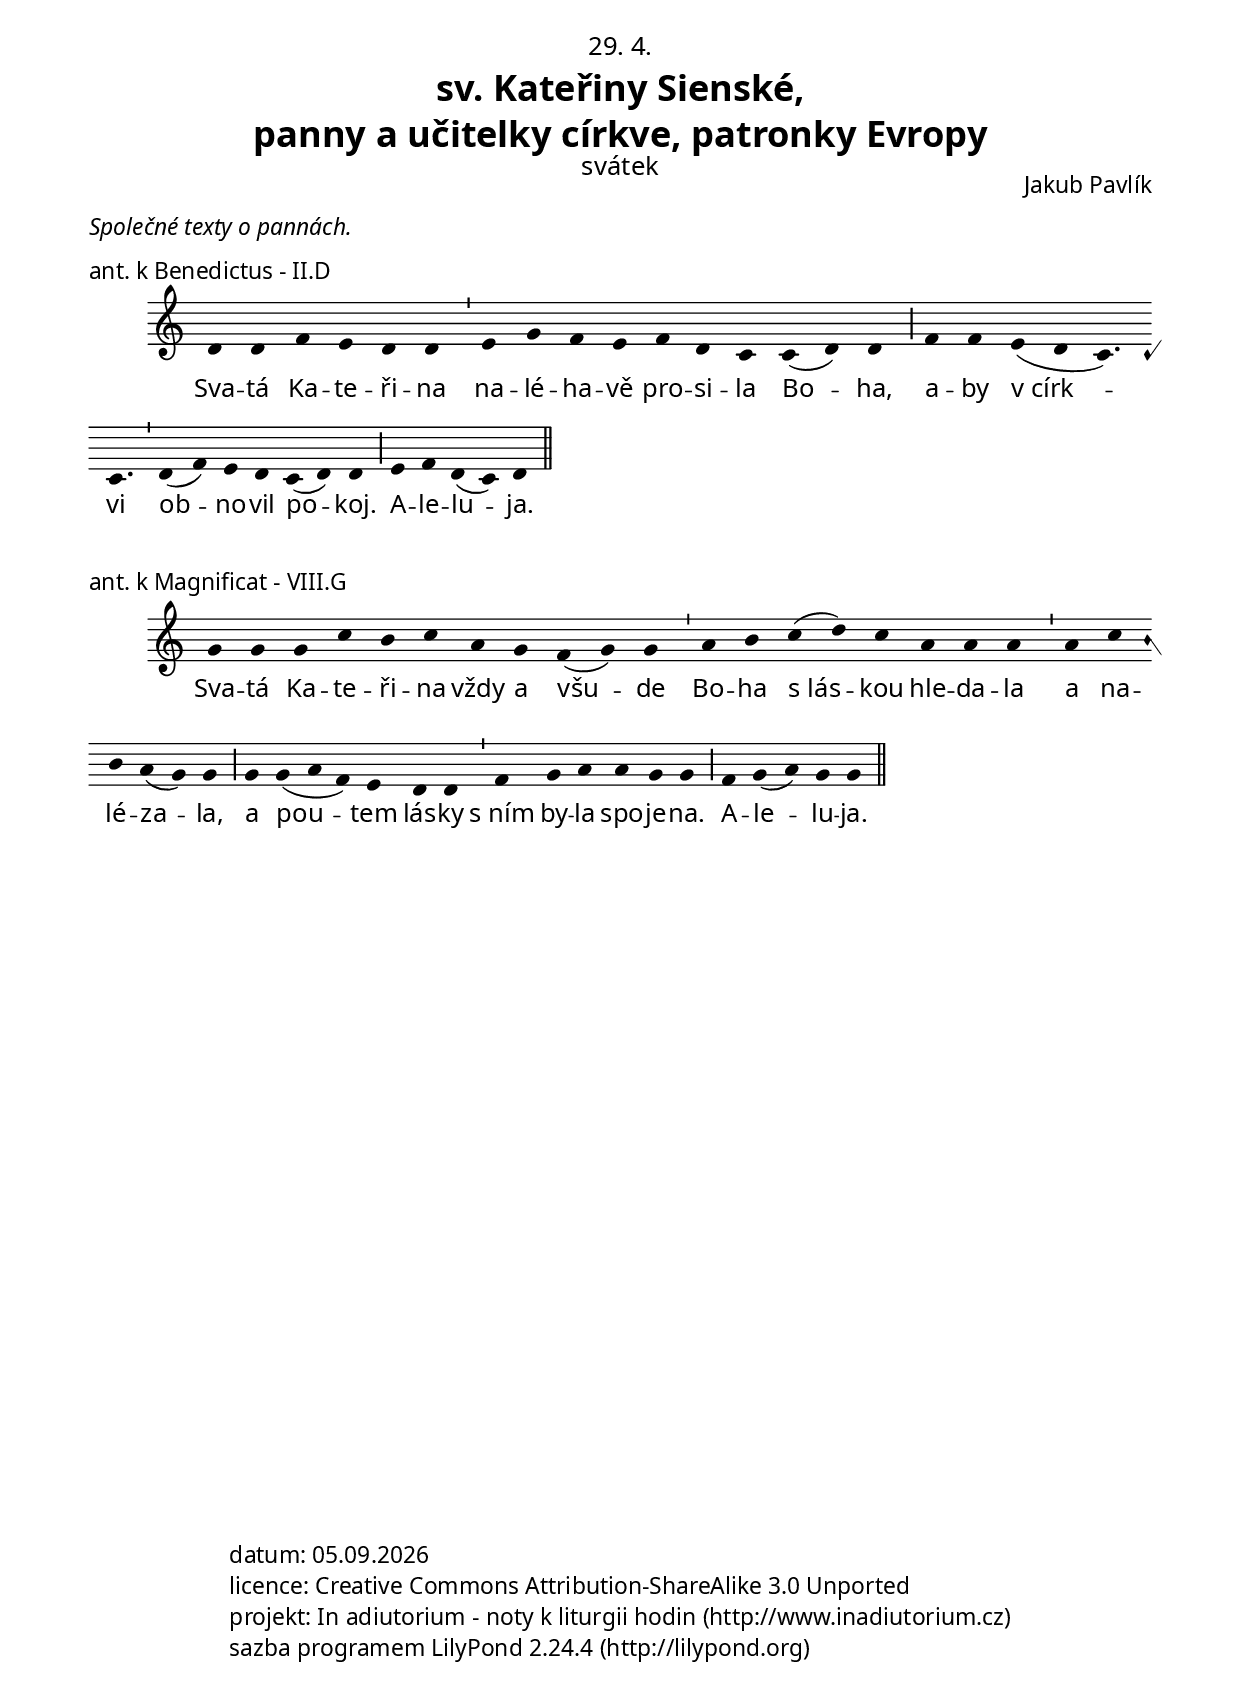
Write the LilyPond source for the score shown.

\version "2.19.16"

\include "../spolecne.ly"

\header {
  title = \markup\titleSvatek
            \center-column{ "sv. Kateřiny Sienské," "panny a učitelky církve, patronky Evropy" }
            "svátek"
            "29. 4."
  composer = "Jakub Pavlík"
}

\markup\communia #'(#:panna)

\score {
  \relative c' {
    \choralniRezim
    d4 d f e d d \barMin
    e g f e f d c c( d) d \barMaior
    f f e( d c4.) c \barMin
    d4( f) e d c( d) d \barMaior
    e f d( c) d \barFinalis
  }
  \addlyrics {
    Sva -- tá Ka -- te -- ři -- na
    na -- lé -- ha -- vě pro -- si -- la Bo -- ha,
    a -- by v_círk -- vi ob -- no -- vil po -- koj.
    A -- le -- lu -- ja.
  }
  \header {
    quid = "ant. k Benedictus"
    modus = "II"
    differentia = "D"
    psalmus = ""
    id = "aben"
    piece = \markup {\sestavTitulekBezZalmu}
  }
}

\score {
  \relative c'' {
    \choralniRezim
    g4 g g c b c a g f( g) g \barMin
    a b c( d) c a a a \barMin
    a c b a( g) g \barMaior
    g g( a f) e d d \barMin
    f g a a g g \barMaior
    f g( a) g g \barFinalis
  }
  \addlyrics {
    Sva -- tá Ka -- te -- ři -- na vždy a všu -- de
    Bo -- ha s_lás -- kou hle -- da -- la
    a na -- lé -- za -- la,
    a pou -- tem lás -- ky
    s_ním by -- la spo -- je -- na.
    A -- le -- lu -- ja.
  }
  \header {
    quid = "ant. k Magnificat"
    modus = "VIII"
    differentia = "G"
    psalmus = ""
    id = "amag"
    piece = \markup {\sestavTitulekBezZalmu}
  }
}